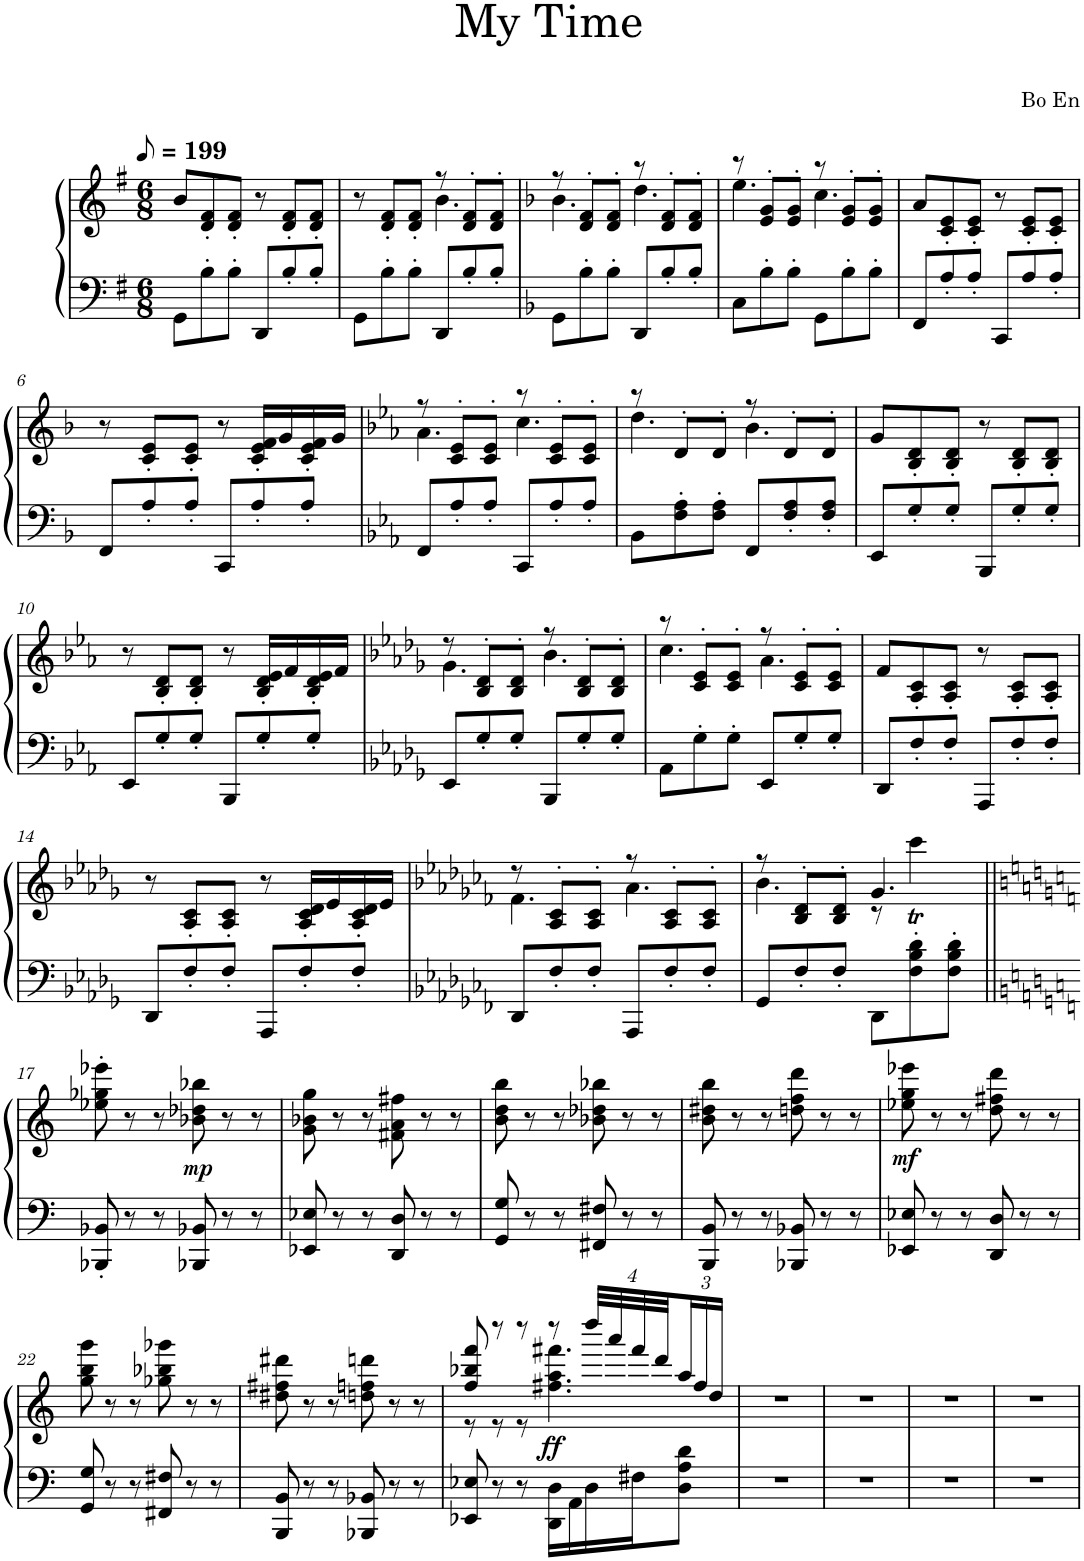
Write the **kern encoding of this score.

**kern	**kern	**dynam
*part1	*part1	*part1
*staff2	*staff1	*staff1/2
*I"Piano	*	*
*I'Pno.	*	*
*clefF4	*clefG2	*
*k[f#]	*k[f#]	*
*M6/8	*M6/8	*
*MM100	*MM100	*
=1	=1	=1
8GG\L	8b/L	.
8B'\	8d/' 8f#/'	.
8B'\J	8d/' 8f#/'J	.
8DD/L	8r	.
8B'/	8d/' 8f#/'L	.
8B'/J	8d/' 8f#/'J	.
=2	=2	=2
*	*^	*
8GG\L	8r	4.ryy	.
8B'\	8d/' 8f#/'L	.	.
8B'\J	8d/' 8f#/'J	.	.
8DD/L	8r	4.b\	.
8B'/	8d/' 8f#/'L	.	.
8B'/J	8d/' 8f#/'J	.	.
=3	=3	=3	=3
*k[b-]	*k[b-]	*	*
8GG\L	8r	4.b-\	.
8B-'\	8d/' 8f/'L	.	.
8B-'\J	8d/' 8f/'J	.	.
8DD/L	8r	4.dd\	.
8B-'/	8d/' 8f/'L	.	.
8B-'/J	8d/' 8f/'J	.	.
=4	=4	=4	=4
8C\L	8r	4.ee\	.
8B-'\	8e/' 8g/'L	.	.
8B-'\J	8e/' 8g/'J	.	.
8GG\L	8r	4.cc\	.
8B-'\	8e/' 8g/'L	.	.
8B-'\J	8e/' 8g/'J	.	.
*	*v	*v	*
=5	=5	=5
8FF/L	8a/L	.
8A'/	8c/' 8e/'	.
8A'/J	8c/' 8e/'J	.
8CC/L	8r	.
8A/	8c/' 8e/'L	.
8A'/J	8c/' 8e/'J	.
!!LO:LB:g=z
=6	=6	=6
8FF/L	8r	.
8A'/	8c/' 8e/'L	.
8A'/J	8c/' 8e/'J	.
8CC/L	8r	.
8A'/	16c/' 16e/' 16f/'LL	.
.	16g/	.
8A'/J	16c/' 16e/' 16f/'	.
.	16g/JJ	.
=7	=7	=7
*k[b-e-a-]	*k[b-e-a-]	*
*	*^	*
8FF/L	8r	4.a-\	.
8A-'/	8c/' 8e-/'L	.	.
8A-'/J	8c/' 8e-/'J	.	.
8CC/L	8r	4.cc\	.
8A-'/	8c/' 8e-/'L	.	.
8A-'/J	8c/' 8e-/'J	.	.
=8	=8	=8	=8
8BB-\L	8r	4.dd\	.
8F\' 8A-\'	8d'/L	.	.
8F\' 8A-\'J	8d'/J	.	.
8FF/L	8r	4.b-\	.
8F/' 8A-/'	8d'/L	.	.
8F/' 8A-/'J	8d'/J	.	.
*	*v	*v	*
=9	=9	=9
8EE-/L	8g/L	.
8G'/	8B-/' 8d/'	.
8G'/J	8B-/' 8d/'J	.
8BBB-/L	8r	.
8G'/	8B-/' 8d/'L	.
8G'/J	8B-/' 8d/'J	.
!!LO:LB:g=z
=10	=10	=10
8EE-/L	8r	.
8G'/	8B-/' 8d/'L	.
8G'/J	8B-/' 8d/'J	.
8BBB-/L	8r	.
8G'/	16B-/' 16d/' 16e-/'LL	.
.	16f/	.
8G'/J	16B-/' 16d/' 16e-/'	.
.	16f/JJ	.
=11	=11	=11
*k[b-e-a-d-g-]	*k[b-e-a-d-g-]	*
*	*^	*
8EE-/L	8r	4.g-\	.
8G-'/	8B-/' 8d-/'L	.	.
8G-'/J	8B-/' 8d-/'J	.	.
8BBB-/L	8r	4.b-\	.
8G-'/	8B-/' 8d-/'L	.	.
8G-'/J	8B-/' 8d-/'J	.	.
=12	=12	=12	=12
8AA-\L	8r	4.cc\	.
8G-'\	8c/' 8e-/'L	.	.
8G-'\J	8c/' 8e-/'J	.	.
8EE-/L	8r	4.a-\	.
8G-'/	8c/' 8e-/'L	.	.
8G-'/J	8c/' 8e-/'J	.	.
*	*v	*v	*
=13	=13	=13
8DD-/L	8f/L	.
8F'/	8A-/' 8c/'	.
8F'/J	8A-/' 8c/'J	.
8AAA-/L	8r	.
8F'/	8A-/' 8c/'L	.
8F'/J	8A-/' 8c/'J	.
!!LO:LB:g=z
=14	=14	=14
8DD-/L	8r	.
8F'/	8A-/' 8c/'L	.
8F'/J	8A-/' 8c/'J	.
8AAA-/L	8r	.
8F'/	16A-/' 16c/' 16d-/'LL	.
.	16e-/	.
8F'/J	16A-/' 16c/' 16d-/'	.
.	16e-/JJ	.
=15	=15	=15
*k[b-e-a-d-g-c-f-]	*k[b-e-a-d-g-c-f-]	*
*	*^	*
8DD-/L	8r	4.f-\	.
8F-'/	8A-/' 8c-/'L	.	.
8F-'/J	8A-/' 8c-/'J	.	.
8AAA-/L	8r	4.a-\	.
8F-'/	8A-/' 8c-/'L	.	.
8F-'/J	8A-/' 8c-/'J	.	.
=16	=16	=16	=16
8GG-/L	8r	4.b-\	.
8F-'/	8B-/' 8d-/'L	.	.
8F-'/J	8B-/' 8d-/'J	.	.
8DD-\L	4.g-/	8r	.
8F-\' 8B-\' 8d-\'	.	4ccc-T\	.
8F-\' 8B-\' 8d-\'J	.	.	.
*	*v	*v	*
!!LO:LB:g=z
=17||	=17||	=17||
*k[]	*k[]	*
8BBB-X/' 8BB-X/'	8ee-X\' 8gg-X\' 8eee-X\'	.
8r	8r	.
8r	8r	.
!	!	!LO:DY:b
8BBB-X/ 8BB-X/	8b-X\ 8dd-X\ 8bb-X\	mp
8r	8r	.
8r	8r	.
=18	=18	=18
8EE-X/ 8E-X/	8g\ 8b-X\ 8gg\	.
8r	8r	.
8r	8r	.
8DD/ 8D/	8f#X\ 8a\ 8ff#X\	.
8r	8r	.
8r	8r	.
=19	=19	=19
8GG/ 8G/	8b\ 8dd\ 8bb\	.
8r	8r	.
8r	8r	.
8FF#X/ 8F#X/	8b-X\ 8dd-X\ 8bb-X\	.
8r	8r	.
8r	8r	.
=20	=20	=20
8BBB/ 8BB/	8b\ 8dd#X\ 8bb\	.
8r	8r	.
8r	8r	.
8BBB-X/ 8BB-X/	8ddn\ 8ff\ 8ddd\	.
8r	8r	.
8r	8r	.
=21	=21	=21
!	!	!LO:DY:b
8EE-X/ 8E-X/	8ee-X\ 8gg\ 8eee-X\	mf
8r	8r	.
8r	8r	.
8DD/ 8D/	8dd\ 8ff#X\ 8ddd\	.
8r	8r	.
8r	8r	.
!!LO:LB:g=z
=22	=22	=22
8GG/ 8G/	8gg\ 8bb\ 8ggg\	.
8r	8r	.
8r	8r	.
8FF#X/ 8F#X/	8gg-X\ 8bb-X\ 8ggg-X\	.
8r	8r	.
8r	8r	.
=23	=23	=23
8BBB/ 8BB/	8dd#X\ 8ff#X\ 8ddd#X\	.
8r	8r	.
8r	8r	.
8BBB-X/ 8BB-X/	8ddn\ 8ffn\ 8dddn\	.
8r	8r	.
8r	8r	.
=24	=24	=24
*	*^	*
8EE-X/ 8E-X/	8ff/ 8bb-X/ 8fff/	8r	.
8r	8r	8r	.
8r	8r	8r	.
!	!	!	!LO:DY:b
16DD\ 16D\LL	8r	4.ff#X\ 4.aa\ 4.fff#X\	ff
16AA\	.	.	.
16D\	32dddd/LLL	.	.
.	32aaa/	.	.
16F#X\J	32fff#/	.	.
.	32ddd/J	.	.
*	*Xbrackettup	*	*
8D\ 8A\ 8d\J	24aa/	.	.
.	24ff#/	.	.
.	24dd/JJ	.	.
*	*v	*v	*
=25	=25	=25
2.r	2.r	.
=26	=26	=26
2.r	2.r	.
=27	=27	=27
2.r	2.r	.
=28	=28	=28
2.r	2.r	.
=	=	=
*-	*-	*-
